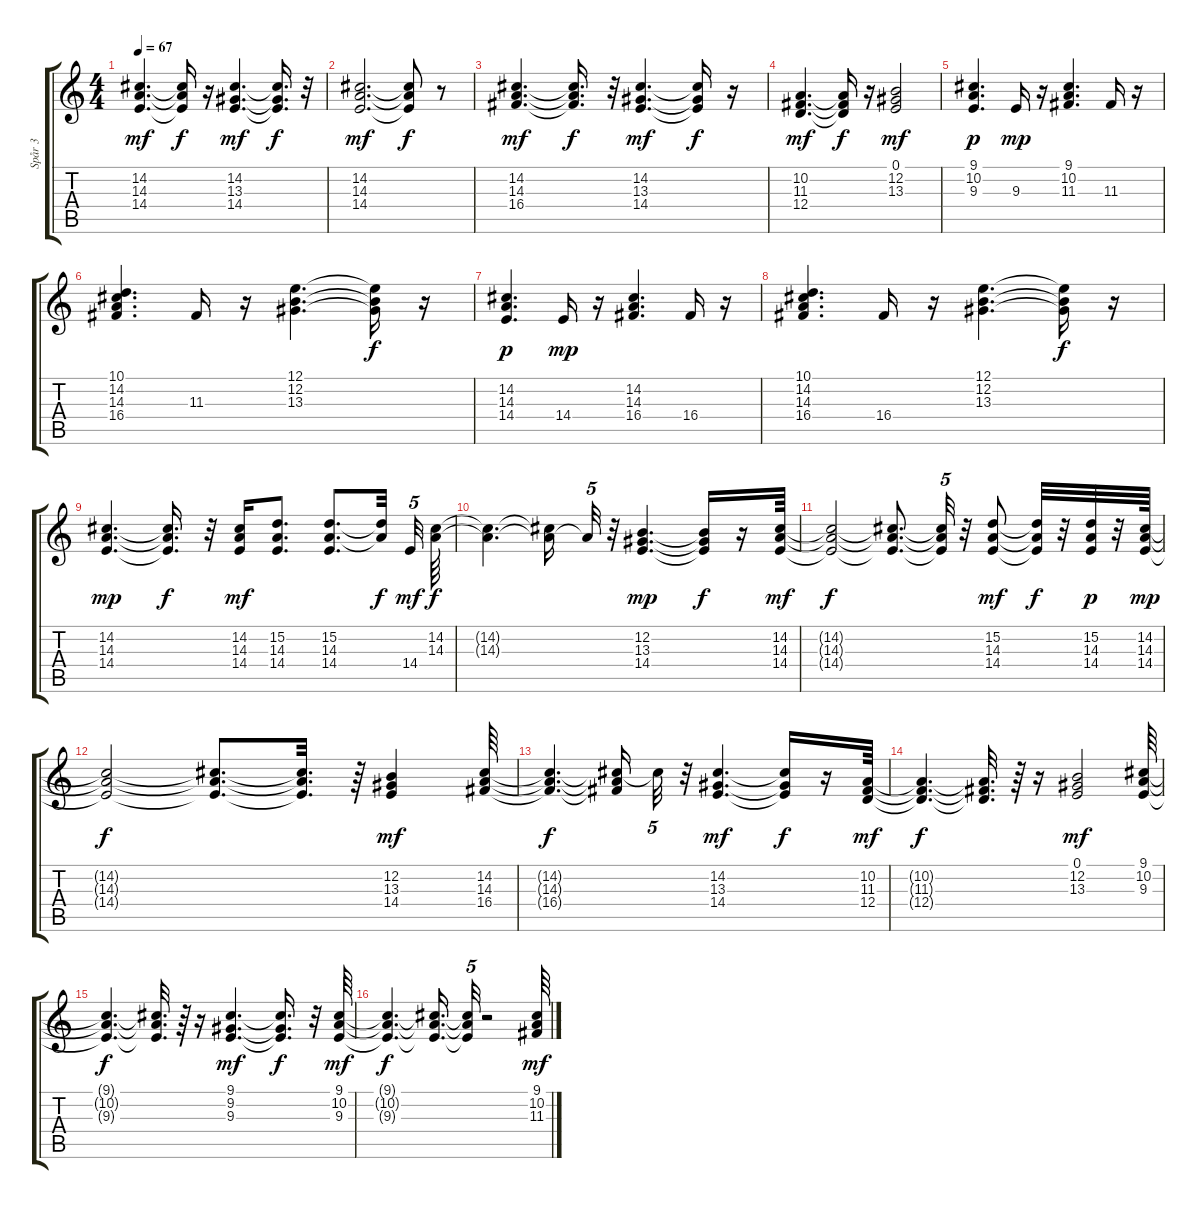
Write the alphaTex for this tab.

\track ("Spår 3" "Spår 3") {instrument electricpiano2}
\staff {score tabs}
\tuning (E4 B3 G3 D3 A2 E2) {hide}
\ts (4 4)
\tempo 67
\clef g2
\ks c
(14.2 14.3 14.4).4{d dy mf} (14.2{t} 14.3{t} 14.4{t}).16{dy f} r.16 (14.2 13.3 14.4).4{d dy mf} (14.2{t} 13.3{t} 14.4{t}).16{d dy f} r.32 |
(14.2 14.3 14.4).2{d dy mf} (14.2{t} 14.3{t} 14.4{t}).8{dy f} r.8 |
(14.2 14.3 16.4).4{d dy mf} (14.2{t} 14.3{t} 16.4{t}).16{d dy f} r.32 (14.2 13.3 14.4).4{d dy mf} (14.2{t} 13.3{t} 14.4{t}).16{dy f} r.16 |
(10.2 11.3 12.4).4{d dy mf} (10.2{t} 11.3{t} 12.4{t}).16{dy f} r.16 (0.1 12.2 13.3).2{dy mf} |
(9.1 10.2 9.3).4{d dy p} 9.3.16{dy mp} r.16 (9.1 10.2 11.3).4{d} 11.3.16 r.16 |
(10.1 14.2 14.3 16.4).4{d} 11.3.16 r.16 (12.1 12.2 13.3).4{d} (12.1{t} 12.2{t} 13.3{t}).16{dy f} r.16 |
(14.2 14.3 14.4).4{d dy p} 14.4.16{dy mp} r.16 (14.2 14.3 16.4).4{d} 16.4.16 r.16 |
(10.1 14.2 14.3 16.4).4{d} 16.4.16 r.16 (12.1 12.2 13.3).4{d} (12.1{t} 12.2{t} 13.3{t}).16{dy f} r.16 |
(14.2 14.3 14.4).4{d dy mp} (14.2{t} 14.3{t} 14.4{t}).16{d dy f} r.32 (14.2 14.3 14.4).16{dy mf} (15.2 14.3 14.4).8{d} (15.2 14.3 14.4).8{d} (15.2{t} 14.3{t}).32{dy f} 14.4.32{tu (5 4) dy mf} (14.2 14.3).64{dy f} |
(14.2{t} 14.3{t}).4{d} (14.2{t} 14.3{t}).16 14.3{t}.32{tu (5 4)} r.32 (12.2 13.3 14.4).4{d dy mp} (12.2{t} 13.3{t} 14.4{t}).16{dy f} r.16 (14.2 14.3 14.4).64{dy mf} |
(14.2{t} 14.3{t} 14.4{t}).2{dy f} (14.2{t} 14.3{t} 14.4{t}).8{d} (14.2{t} 14.3{t} 14.4{t}).32{tu (5 4)} r.32 (15.2 14.3 14.4).8{dy mf} (15.2{t} 14.3{t} 14.4{t}).32{dy f} r.32 (15.2 14.3 14.4).32{dy p} r.32 (14.2 14.3 14.4).64{dy mp} |
(14.2{t} 14.3{t} 14.4{t}).2{dy f} (14.2{t} 14.3{t} 14.4{t}).8{d} (14.2{t} 14.3{t} 14.4{t}).32{d} r.64 (12.2 13.3 14.4).4{dy mf} (14.2 14.3 16.4).64 |
(14.2{t} 14.3{t} 16.4{t}).4{d dy f} (14.2{t} 14.3{t} 16.4{t}).16 14.2{t}.32{tu (5 4)} r.32 (14.2 13.3 14.4).4{d dy mf} (14.2{t} 13.3{t} 14.4{t}).16{dy f} r.16 (10.2 11.3 12.4).64{dy mf} |
(10.2{t} 11.3{t} 12.4{t}).4{d dy f} (10.2{t} 11.3{t} 12.4{t}).32{d} r.64 r.16 (0.1 12.2 13.3).2{dy mf} (9.1 10.2 9.3).64 |
(9.1{t} 10.2{t} 9.3{t}).4{d dy f} (9.1{t} 10.2{t} 9.3{t}).32{d} r.64 r.16 (9.1 9.2 9.3).4{d dy mf} (9.1{t} 9.2{t} 9.3{t}).16{d dy f} r.32 (9.1 10.2 9.3).64{dy mf} |
(9.1{t} 10.2{t} 9.3{t}).4{d dy f} (9.1{t} 10.2{t} 9.3{t}).16{d} (9.1{t} 10.2{t} 9.3{t}).32{tu (5 4)} r.2 (9.1 10.2 11.3).64{dy mf}
